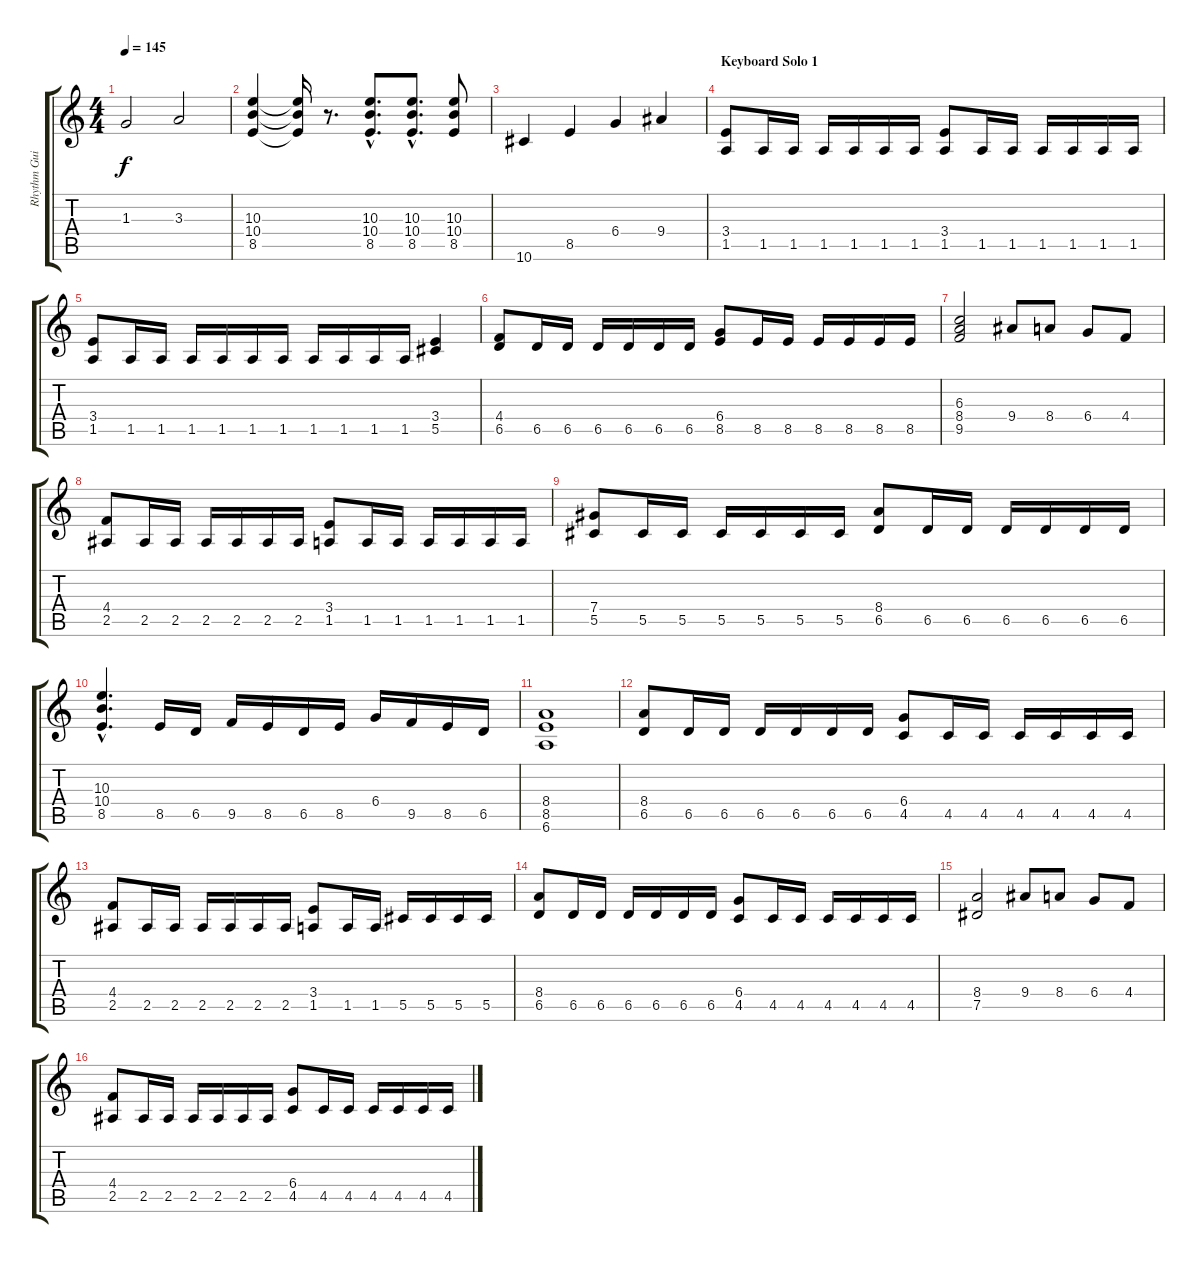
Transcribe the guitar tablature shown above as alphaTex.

\track ("Rhythm Guitar 1" "Rhythm Gui") {instrument distortionguitar}
\staff {score tabs}
\tuning (Eb4 Bb3 Gb3 Db3 Ab2 Eb2) {hide}
\ts (4 4)
\tempo 145
\clef g2
\ks c
1.3.2{dy f} 3.3.2 |
(10.3 10.4 8.5).4 (10.3{t} 10.4{t} 8.5{t}).16 r.8{d} (10.3{hac} 10.4{hac} 8.5{hac}).8{d} (10.3{hac} 10.4{hac} 8.5{hac}).8{d} (10.3 10.4 8.5).8 |
10.6.4 8.5.4 6.4.4 9.4.4 |
\section ("" "Keyboard Solo 1")
(3.4 1.5).8 1.5.16 1.5.16 1.5.16 1.5.16 1.5.16 1.5.16 (3.4 1.5).8 1.5.16 1.5.16 1.5.16 1.5.16 1.5.16 1.5.16 |
(3.4 1.5).8 1.5.16 1.5.16 1.5.16 1.5.16 1.5.16 1.5.16 1.5.16 1.5.16 1.5.16 1.5.16 (3.4 5.5).4 |
(4.4 6.5).8 6.5.16 6.5.16 6.5.16 6.5.16 6.5.16 6.5.16 (6.4 8.5).8 8.5.16 8.5.16 8.5.16 8.5.16 8.5.16 8.5.16 |
(6.3 8.4 9.5).2 9.4.8 8.4.8 6.4.8 4.4.8 |
(4.4 2.5).8 2.5.16 2.5.16 2.5.16 2.5.16 2.5.16 2.5.16 (3.4 1.5).8 1.5.16 1.5.16 1.5.16 1.5.16 1.5.16 1.5.16 |
(7.4 5.5).8 5.5.16 5.5.16 5.5.16 5.5.16 5.5.16 5.5.16 (8.4 6.5).8 6.5.16 6.5.16 6.5.16 6.5.16 6.5.16 6.5.16 |
(10.3{hac} 10.4{hac} 8.5{hac}).4{d} 8.5.16 6.5.16 9.5.16 8.5.16 6.5.16 8.5.16 6.4.16 9.5.16 8.5.16 6.5.16 |
(8.4 8.5 6.6).1 |
(8.4 6.5).8 6.5.16 6.5.16 6.5.16 6.5.16 6.5.16 6.5.16 (6.4 4.5).8 4.5.16 4.5.16 4.5.16 4.5.16 4.5.16 4.5.16 |
(4.4 2.5).8 2.5.16 2.5.16 2.5.16 2.5.16 2.5.16 2.5.16 (3.4 1.5).8 1.5.16 1.5.16 5.5.16 5.5.16 5.5.16 5.5.16 |
(8.4 6.5).8 6.5.16 6.5.16 6.5.16 6.5.16 6.5.16 6.5.16 (6.4 4.5).8 4.5.16 4.5.16 4.5.16 4.5.16 4.5.16 4.5.16 |
(8.4 7.5).2 9.4.8 8.4.8 6.4.8 4.4.8 |
(4.4 2.5).8 2.5.16 2.5.16 2.5.16 2.5.16 2.5.16 2.5.16 (6.4 4.5).8 4.5.16 4.5.16 4.5.16 4.5.16 4.5.16 4.5.16
